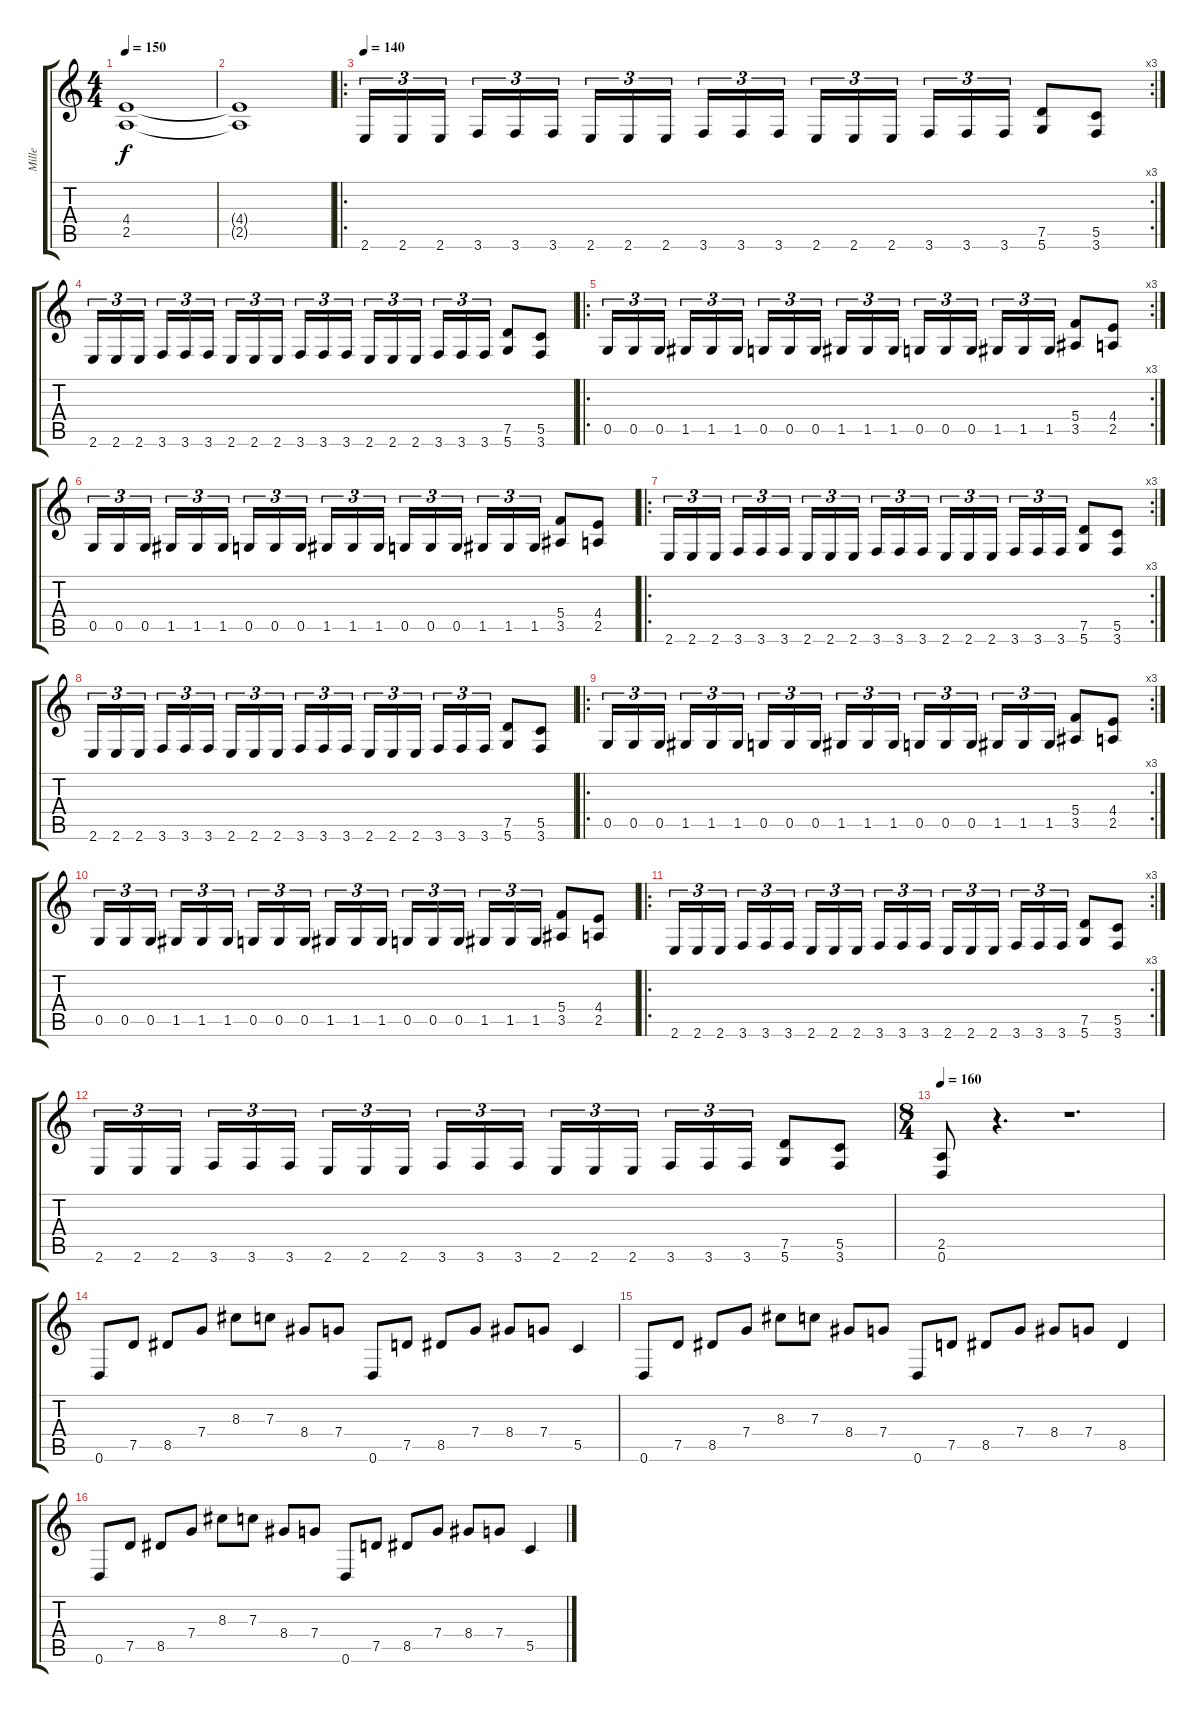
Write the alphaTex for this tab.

\track ("Mille" "Mille") {instrument distortionguitar}
\staff {score tabs}
\tuning (D4 A3 F3 C3 G2 D2) {hide}
\ts (4 4)
\tempo 150
\clef g2
\ks c
(4.4{t} 2.5{t}).1{dy f} |
(4.4{t} 2.5{t}).1 |
\ro
\rc 3
\tempo 140
2.6.16{tu (3 2)} 2.6.16{tu (3 2)} 2.6.16{tu (3 2) beam splitsecondary} 3.6.16{tu (3 2)} 3.6.16{tu (3 2)} 3.6.16{tu (3 2)} 2.6.16{tu (3 2)} 2.6.16{tu (3 2)} 2.6.16{tu (3 2) beam splitsecondary} 3.6.16{tu (3 2)} 3.6.16{tu (3 2)} 3.6.16{tu (3 2)} 2.6.16{tu (3 2)} 2.6.16{tu (3 2)} 2.6.16{tu (3 2) beam splitsecondary} 3.6.16{tu (3 2)} 3.6.16{tu (3 2)} 3.6.16{tu (3 2)} (7.5 5.6).8 (5.5 3.6).8 |
2.6.16{tu (3 2)} 2.6.16{tu (3 2)} 2.6.16{tu (3 2) beam splitsecondary} 3.6.16{tu (3 2)} 3.6.16{tu (3 2)} 3.6.16{tu (3 2)} 2.6.16{tu (3 2)} 2.6.16{tu (3 2)} 2.6.16{tu (3 2) beam splitsecondary} 3.6.16{tu (3 2)} 3.6.16{tu (3 2)} 3.6.16{tu (3 2)} 2.6.16{tu (3 2)} 2.6.16{tu (3 2)} 2.6.16{tu (3 2) beam splitsecondary} 3.6.16{tu (3 2)} 3.6.16{tu (3 2)} 3.6.16{tu (3 2)} (7.5 5.6).8 (5.5 3.6).8 |
\ro
\rc 3
0.5.16{tu (3 2)} 0.5.16{tu (3 2)} 0.5.16{tu (3 2) beam splitsecondary} 1.5.16{tu (3 2)} 1.5.16{tu (3 2)} 1.5.16{tu (3 2)} 0.5.16{tu (3 2)} 0.5.16{tu (3 2)} 0.5.16{tu (3 2) beam splitsecondary} 1.5.16{tu (3 2)} 1.5.16{tu (3 2)} 1.5.16{tu (3 2)} 0.5.16{tu (3 2)} 0.5.16{tu (3 2)} 0.5.16{tu (3 2) beam splitsecondary} 1.5.16{tu (3 2)} 1.5.16{tu (3 2)} 1.5.16{tu (3 2)} (5.4 3.5).8 (4.4 2.5).8 |
0.5.16{tu (3 2)} 0.5.16{tu (3 2)} 0.5.16{tu (3 2) beam splitsecondary} 1.5.16{tu (3 2)} 1.5.16{tu (3 2)} 1.5.16{tu (3 2)} 0.5.16{tu (3 2)} 0.5.16{tu (3 2)} 0.5.16{tu (3 2) beam splitsecondary} 1.5.16{tu (3 2)} 1.5.16{tu (3 2)} 1.5.16{tu (3 2)} 0.5.16{tu (3 2)} 0.5.16{tu (3 2)} 0.5.16{tu (3 2) beam splitsecondary} 1.5.16{tu (3 2)} 1.5.16{tu (3 2)} 1.5.16{tu (3 2)} (5.4 3.5).8 (4.4 2.5).8 |
\ro
\rc 3
2.6.16{tu (3 2)} 2.6.16{tu (3 2)} 2.6.16{tu (3 2) beam splitsecondary} 3.6.16{tu (3 2)} 3.6.16{tu (3 2)} 3.6.16{tu (3 2)} 2.6.16{tu (3 2)} 2.6.16{tu (3 2)} 2.6.16{tu (3 2) beam splitsecondary} 3.6.16{tu (3 2)} 3.6.16{tu (3 2)} 3.6.16{tu (3 2)} 2.6.16{tu (3 2)} 2.6.16{tu (3 2)} 2.6.16{tu (3 2) beam splitsecondary} 3.6.16{tu (3 2)} 3.6.16{tu (3 2)} 3.6.16{tu (3 2)} (7.5 5.6).8 (5.5 3.6).8 |
2.6.16{tu (3 2)} 2.6.16{tu (3 2)} 2.6.16{tu (3 2) beam splitsecondary} 3.6.16{tu (3 2)} 3.6.16{tu (3 2)} 3.6.16{tu (3 2)} 2.6.16{tu (3 2)} 2.6.16{tu (3 2)} 2.6.16{tu (3 2) beam splitsecondary} 3.6.16{tu (3 2)} 3.6.16{tu (3 2)} 3.6.16{tu (3 2)} 2.6.16{tu (3 2)} 2.6.16{tu (3 2)} 2.6.16{tu (3 2) beam splitsecondary} 3.6.16{tu (3 2)} 3.6.16{tu (3 2)} 3.6.16{tu (3 2)} (7.5 5.6).8 (5.5 3.6).8 |
\ro
\rc 3
0.5.16{tu (3 2)} 0.5.16{tu (3 2)} 0.5.16{tu (3 2) beam splitsecondary} 1.5.16{tu (3 2)} 1.5.16{tu (3 2)} 1.5.16{tu (3 2)} 0.5.16{tu (3 2)} 0.5.16{tu (3 2)} 0.5.16{tu (3 2) beam splitsecondary} 1.5.16{tu (3 2)} 1.5.16{tu (3 2)} 1.5.16{tu (3 2)} 0.5.16{tu (3 2)} 0.5.16{tu (3 2)} 0.5.16{tu (3 2) beam splitsecondary} 1.5.16{tu (3 2)} 1.5.16{tu (3 2)} 1.5.16{tu (3 2)} (5.4 3.5).8 (4.4 2.5).8 |
0.5.16{tu (3 2)} 0.5.16{tu (3 2)} 0.5.16{tu (3 2) beam splitsecondary} 1.5.16{tu (3 2)} 1.5.16{tu (3 2)} 1.5.16{tu (3 2)} 0.5.16{tu (3 2)} 0.5.16{tu (3 2)} 0.5.16{tu (3 2) beam splitsecondary} 1.5.16{tu (3 2)} 1.5.16{tu (3 2)} 1.5.16{tu (3 2)} 0.5.16{tu (3 2)} 0.5.16{tu (3 2)} 0.5.16{tu (3 2) beam splitsecondary} 1.5.16{tu (3 2)} 1.5.16{tu (3 2)} 1.5.16{tu (3 2)} (5.4 3.5).8 (4.4 2.5).8 |
\ro
\rc 3
2.6.16{tu (3 2)} 2.6.16{tu (3 2)} 2.6.16{tu (3 2) beam splitsecondary} 3.6.16{tu (3 2)} 3.6.16{tu (3 2)} 3.6.16{tu (3 2)} 2.6.16{tu (3 2)} 2.6.16{tu (3 2)} 2.6.16{tu (3 2) beam splitsecondary} 3.6.16{tu (3 2)} 3.6.16{tu (3 2)} 3.6.16{tu (3 2)} 2.6.16{tu (3 2)} 2.6.16{tu (3 2)} 2.6.16{tu (3 2) beam splitsecondary} 3.6.16{tu (3 2)} 3.6.16{tu (3 2)} 3.6.16{tu (3 2)} (7.5 5.6).8 (5.5 3.6).8 |
2.6.16{tu (3 2)} 2.6.16{tu (3 2)} 2.6.16{tu (3 2) beam splitsecondary} 3.6.16{tu (3 2)} 3.6.16{tu (3 2)} 3.6.16{tu (3 2)} 2.6.16{tu (3 2)} 2.6.16{tu (3 2)} 2.6.16{tu (3 2) beam splitsecondary} 3.6.16{tu (3 2)} 3.6.16{tu (3 2)} 3.6.16{tu (3 2)} 2.6.16{tu (3 2)} 2.6.16{tu (3 2)} 2.6.16{tu (3 2) beam splitsecondary} 3.6.16{tu (3 2)} 3.6.16{tu (3 2)} 3.6.16{tu (3 2)} (7.5 5.6).8 (5.5 3.6).8 |
\ts (8 4)
\tempo 160
(2.5 0.6).8 r.4{d} r.1{d} |
0.6.8 7.5.8 8.5.8 7.4.8 8.3.8 7.3.8 8.4.8 7.4.8 0.6.8 7.5.8 8.5.8 7.4.8 8.4.8 7.4.8 5.5.4 |
0.6.8 7.5.8 8.5.8 7.4.8 8.3.8 7.3.8 8.4.8 7.4.8 0.6.8 7.5.8 8.5.8 7.4.8 8.4.8 7.4.8 8.5.4 |
0.6.8 7.5.8 8.5.8 7.4.8 8.3.8 7.3.8 8.4.8 7.4.8 0.6.8 7.5.8 8.5.8 7.4.8 8.4.8 7.4.8 5.5.4
